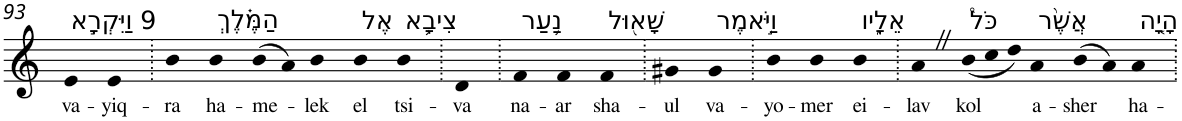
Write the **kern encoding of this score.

**kern	**text
*part1	*part1
*staff1	*staff1
*I"Piano	*
*I'Pno	*
!!LO:PB:g=z
*clefG2	*
*k[]	*
=93	=93
!LO:TX:a:t=9 וַיִּקְרָ֣א	!
!	!LO:LY:b
4e	va-
!	!LO:LY:b
4e	-yiq-
=94.	=94.
!	!LO:LY:b
4b	-ra
!LO:TX:a:t=הַמֶּ֗לֶךְ	!
!	!LO:LY:b
4b	ha-
!	!LO:LY:b
(>8b	-me-
8a)	.
!	!LO:LY:b
4b	-lek
!LO:TX:a:t=אֶל	!
!	!LO:LY:b
4b	el
!LO:TX:a:t=צִיבָ֛א	!
!	!LO:LY:b
4b	tsi-
=95.	=95.
!	!LO:LY:b
4d	-va
=96.	=96.
!LO:TX:a:t=נַ֥עַר	!
!	!LO:LY:b
4f	na-
!	!LO:LY:b
4f	-ar
!LO:TX:a:t=שָׁא֖וּל	!
!	!LO:LY:b
4f	sha-
=97.	=97.
!	!LO:LY:b
4g#X	-ul
!LO:TX:a:t=וַיֹּ֣אמֶר	!
!	!LO:LY:b
4g#	va-
=98.	=98.
!	!LO:LY:b
4b	-yo-
!	!LO:LY:b
4b	-mer
!LO:TX:a:t=אֵלָ֑יו	!
!	!LO:LY:b
4b	ei-
=99.	=99.
!	!LO:LY:b
4aZ	-lav
*Xtuplet	*
!LO:TX:a:t=כֹּל֩	!
!	!LO:LY:b
(<12b	kol
12cc	.
12dd)	.
!LO:TX:a:t=אֲשֶׁ֨ר	!
!	!LO:LY:b
4a	a-
!	!LO:LY:b
(>8b	-sher
8a)	.
!LO:TX:a:t=הָיָ֤ה	!
!	!LO:LY:b
4a	ha-
=.	=.
*-	*-
